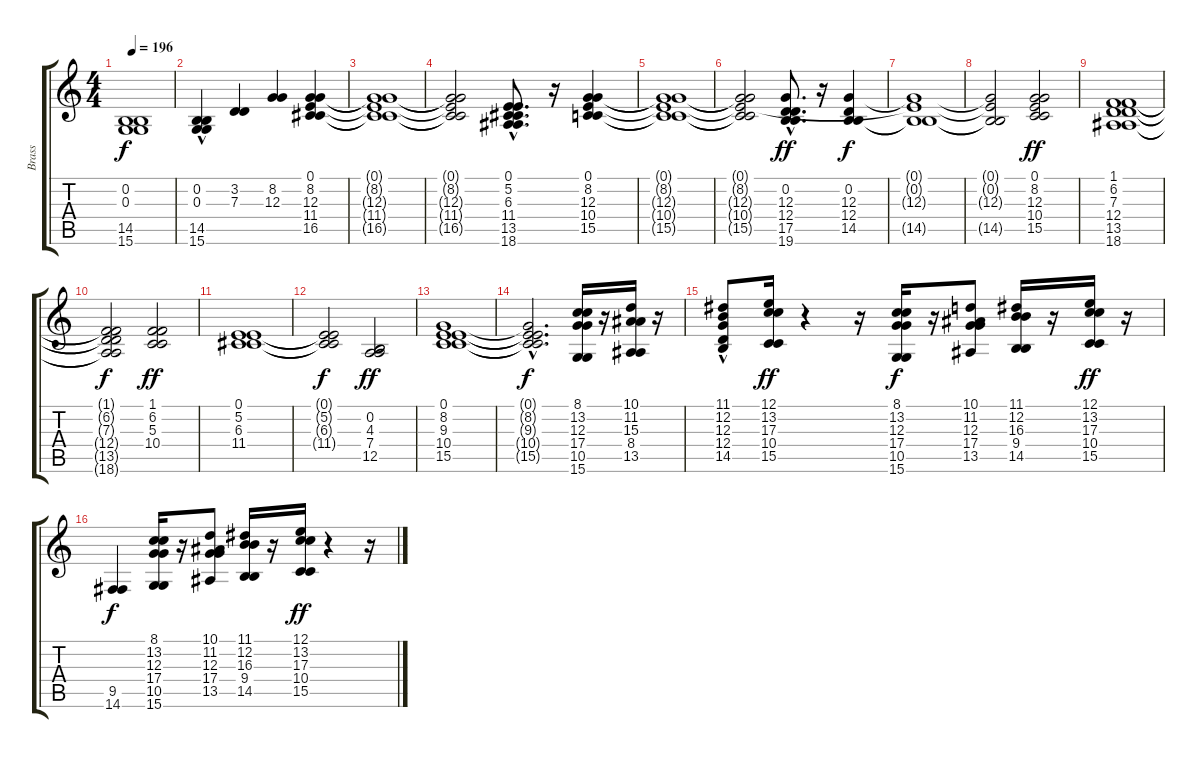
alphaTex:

\track ("Brass" "Brass") {instrument brasssection}
\staff {score tabs}
\tuning (E4 B3 G3 D3 A2 E2) {hide}
\ts (4 4)
\tempo 196
\clef g2
\ks c
(0.2 0.3 14.5 15.6).1{dy f} |
(0.2 0.3{hac} 14.5 15.6{hac}).4 (3.2 7.3).4 (8.2 12.3).4 (0.1 8.2 12.3 11.4 16.5).4 |
(0.1{t} 8.2{t} 12.3{t} 11.4{t} 16.5{t}).1 |
(0.1{t} 8.2{t} 12.3{t} 11.4{t} 16.5{t}).2 (0.1{hac} 5.2{hac} 6.3{hac} 11.4{hac} 13.5{hac} 18.6{hac}).8{d} r.16 (0.1 8.2 12.3 10.4 15.5).4 |
(0.1{t} 8.2{t} 12.3{t} 10.4{t} 15.5{t}).1 |
(0.1{t} 8.2{t} 12.3{t} 10.4{t} 15.5{t}).2 (0.2{hac} 12.3{hac} 12.4{hac} 17.5{hac} 19.6{hac}).8{d dy ff} r.16 (0.2 12.3 12.4 14.5).4{dy f} |
(0.1{t} 0.2{t} 12.3{t} 14.5{t}).1 |
(0.1{t} 0.2{t} 12.3{t} 14.5{t}).2 (0.1 8.2 12.3 10.4 15.5).2{dy ff} |
(1.1 6.2 7.3 12.4 13.5 18.6).1 |
(1.1{t} 6.2{t} 7.3{t} 12.4{t} 13.5{t} 18.6{t}).2{dy f} (1.1 6.2 5.3 10.4).2{dy ff} |
(0.1 5.2 6.3 11.4).1 |
(0.1{t} 5.2{t} 6.3{t} 11.4{t}).2{dy f} (0.2 4.3 7.4 12.5).2{dy ff} |
(0.1 8.2 9.3 10.4 15.5).1 |
(0.1{hac t} 8.2{t} 9.3{t} 10.4{t} 15.5{t}).2{d dy f} (8.1 13.2 12.3 17.4 10.5 15.6).16 r.16 (10.1 11.2 15.3 8.4 13.5).16 r.16 |
(11.1 12.2 12.3{hac} 12.4 14.5).8 (12.1 13.2 17.3 10.4 15.5).16{dy ff} r.4 r.16 (8.1 13.2 12.3 17.4 10.5 15.6).16{dy f} r.16 (10.1 11.2 12.3 17.4 13.5).8 (11.1 12.2 16.3 9.4 14.5).16 r.16 (12.1 13.2 17.3 10.4 15.5).16{dy ff} r.16 |
(9.5 14.6).4{dy f} (8.1 13.2 12.3 17.4 10.5 15.6).16 r.16 (10.1 11.2 12.3 17.4 13.5).8 (11.1 12.2 16.3 9.4 14.5).16 r.16 (12.1 13.2 17.3 10.4 15.5).16{dy ff} r.4 r.16
